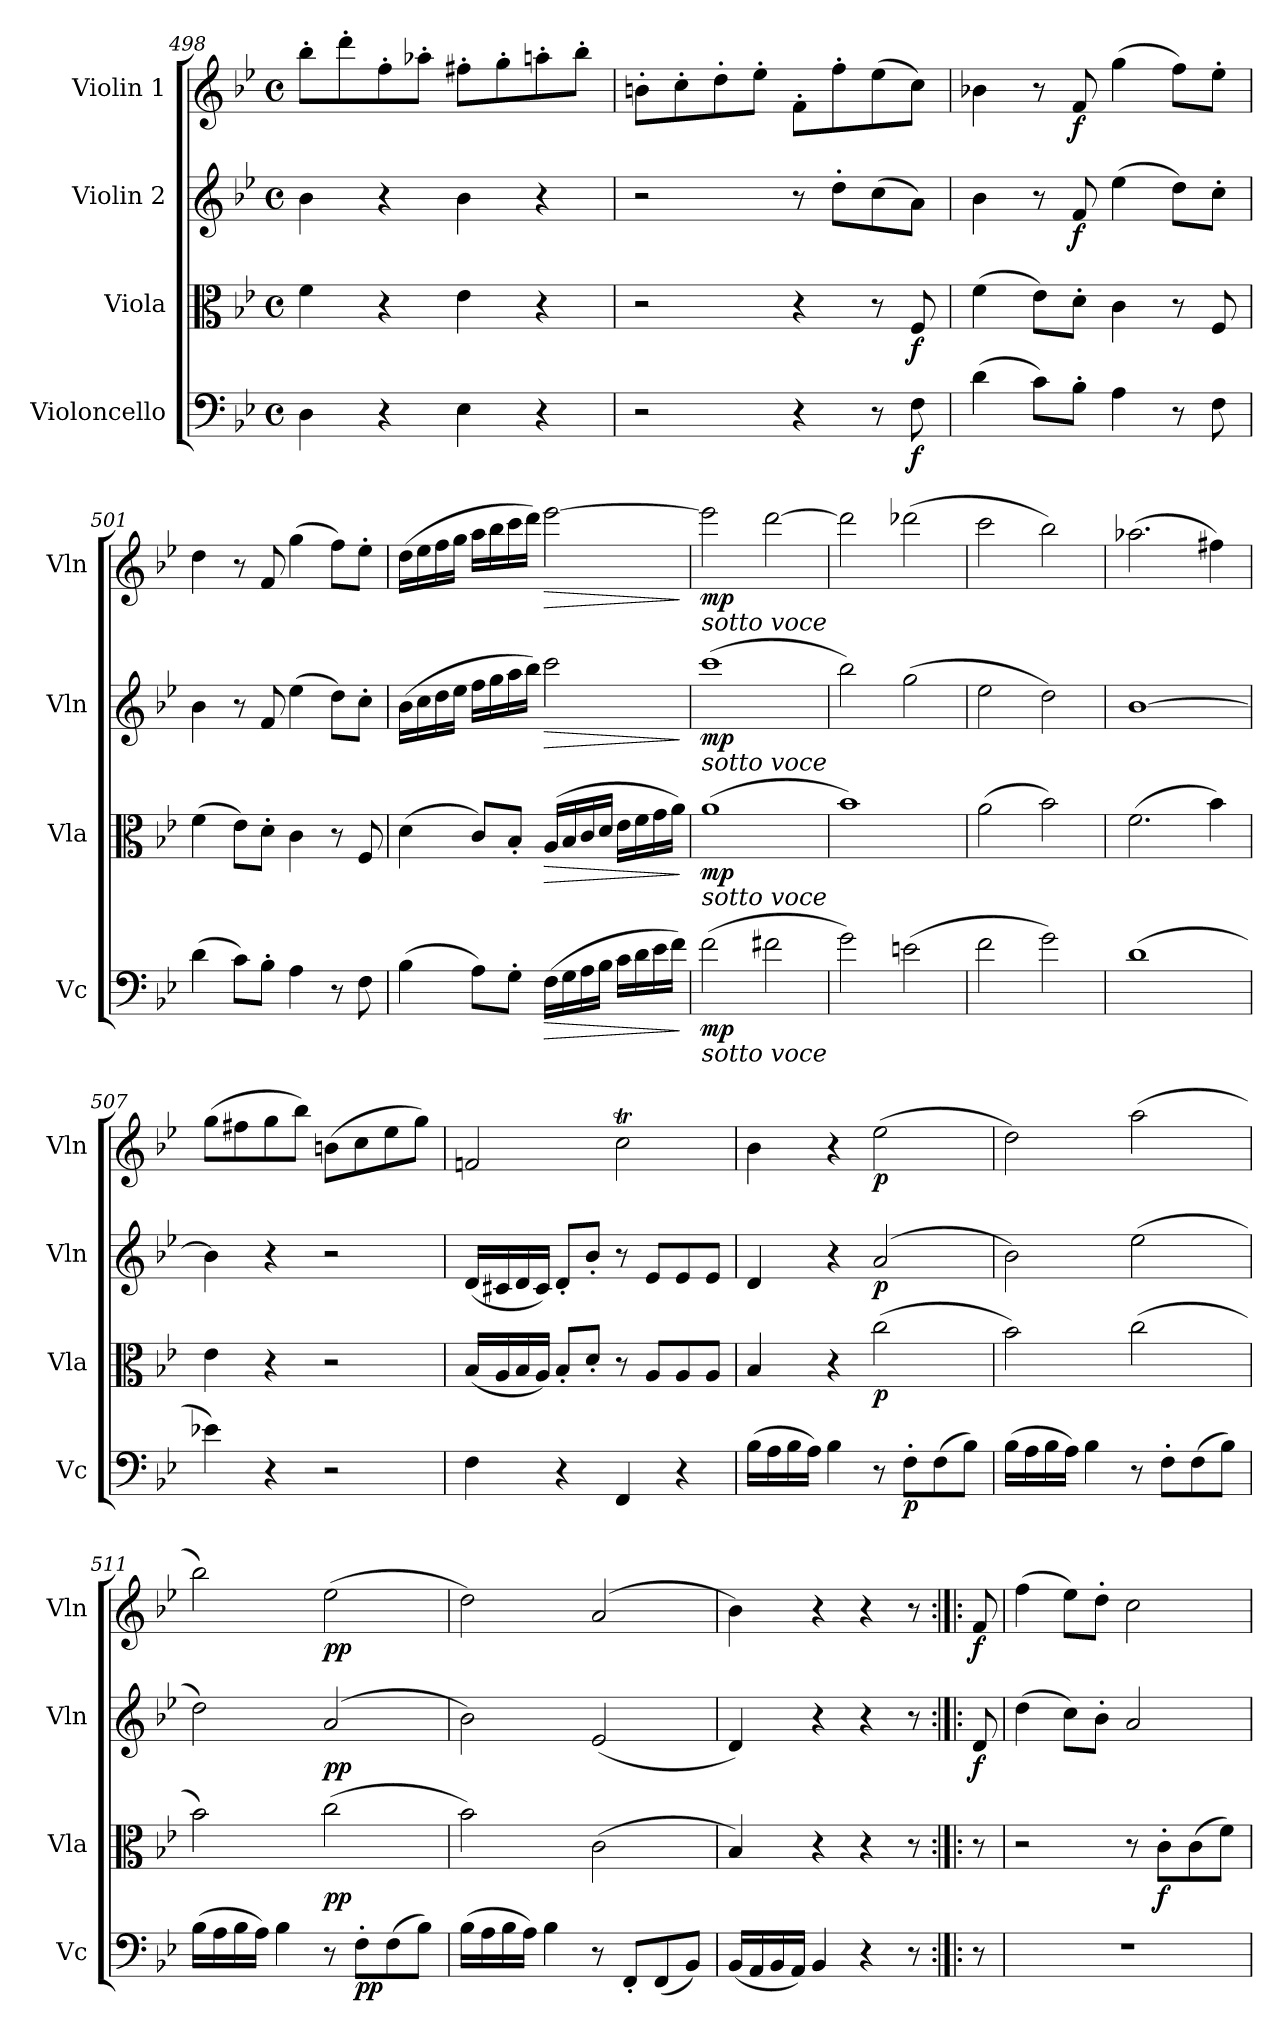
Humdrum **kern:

**kern	**dynam	**kern	**dynam	**kern	**dynam	**kern	**dynam
*part4	*part4	*part3	*part3	*part2	*part2	*part1	*part1
*staff4	*staff4	*staff3	*staff3	*staff2	*staff2	*staff1	*staff1
*I"Violoncello	*	*I"Viola	*	*I"Violin 2	*	*I"Violin 1	*
*I'Vc	*	*I'Vla	*	*I'Vln	*	*I'Vln	*
!!LO:LB:g=z
*clefF4	*	*clefC3	*	*clefG2	*	*clefG2	*
*k[b-e-]	*	*k[b-e-]	*	*k[b-e-]	*	*k[b-e-]	*
*M4/4	*	*M4/4	*	*M4/4	*	*M4/4	*
*met(c)	*	*met(c)	*	*met(c)	*	*met(c)	*
=498	=498	=498	=498	=498	=498	=498	=498
4D\	.	4f\	.	4b-\	.	8bb-'\L	.
.	.	.	.	.	.	8ddd'\	.
4r	.	4r	.	4r	.	8ff'\	.
.	.	.	.	.	.	8aa-X'\J	.
4E-\	.	4e-\	.	4b-\	.	8ff#X'\L	.
.	.	.	.	.	.	8gg'\	.
4r	.	4r	.	4r	.	8aan'\	.
.	.	.	.	.	.	8bb-'\J	.
=499	=499	=499	=499	=499	=499	=499	=499
2r	.	2r	.	2r	.	8bn'\L	.
.	.	.	.	.	.	8cc'\	.
.	.	.	.	.	.	8dd'\	.
.	.	.	.	.	.	8ee-'\J	.
4r	.	4r	.	8r	.	8f'\L	.
.	.	.	.	8dd'\L	.	8ff'\	.
8r	.	8r	.	(>8cc\	.	(>8ee-\	.
!	!LO:DY:b	!	!LO:DY:b	!	!	!	!
8F\	f	8F/	f	8a\J)	.	8cc\J)	.
=500	=500	=500	=500	=500	=500	=500	=500
(>4d\	.	(>4f\	.	4b-\	.	4b-X\	.
8c\L)	.	8e-\L)	.	8r	.	8r	.
!	!	!	!	!	!LO:DY:b	!	!LO:DY:b
8B-'\J	.	8d'\J	.	8f/	f	8f/	f
4A\	.	4c\	.	(>4ee-\	.	(>4gg\	.
8r	.	8r	.	8dd\L)	.	8ff\L)	.
8F\	.	8F/	.	8cc'\J	.	8ee-'\J	.
=501	=501	=501	=501	=501	=501	=501	=501
(>4d\	.	(>4f\	.	4b-\	.	4dd\	.
8c\L)	.	8e-\L)	.	8r	.	8r	.
8B-'\J	.	8d'\J	.	8f/	.	8f/	.
4A\	.	4c\	.	(>4ee-\	.	(>4gg\	.
8r	.	8r	.	8dd\L)	.	8ff\L)	.
8F\	.	8F/	.	8cc'\J	.	8ee-'\J	.
!!LO:PB:g=z
=502	=502	=502	=502	=502	=502	=502	=502
(>4B-\	.	(>4d\	.	(>16b-\LL	.	(>16dd\LL	.
.	.	.	.	16cc\	.	16ee-\	.
.	.	.	.	16dd\	.	16ff\	.
.	.	.	.	16ee-\JJ	.	16gg\JJ	.
8A\L)	.	8c/L)	.	16ff\LL	.	16aa\LL	.
.	.	.	.	16gg\	.	16bb-\	.
8G'\J	.	8B-'/J	.	16aa\	.	16ccc\	.
.	.	.	.	16bb-\JJ)	.	16ddd\JJ)	.
!	!LO:HP:b	!	!LO:HP:b	!	!LO:HP:b	!	!LO:HP:b
(>16F\LL	>	(>16A/LL	>	2ccc\	>	[2eee-\	>
16G\	.	16B-/	.	.	.	.	.
16A\	.	16c/	.	.	.	.	.
16B-\JJ	.	16d/JJ	.	.	.	.	.
16c\LL	.	16e-\LL	.	.	.	.	.
16d\	.	16f\	.	.	.	.	.
16e-\	.	16g\	.	.	.	.	.
16f\JJ)	.	16a\JJ)	.	.	.	.	.
.	]	.	]	.	]	.	]
=503	=503	=503	=503	=503	=503	=503	=503
!	!	!	!	!	!	!LO:TX:b:i:t=sotto voce	!
!	!	!	!	!LO:TX:b:i:t=sotto voce	!	!	!
!	!	!LO:TX:b:i:t=sotto voce	!	!	!	!	!
!LO:TX:b:i:t=sotto voce	!	!	!	!	!	!	!
!	!LO:DY:b	!	!LO:DY:b	!	!LO:DY:b	!	!LO:DY:b
(>2f\	mp	(>1a	mp	(>1ccc	mp	2eee-\]	mp
2f#X\	.	.	.	.	.	[2ddd\	.
=504	=504	=504	=504	=504	=504	=504	=504
2g\)	.	1b-)	.	2bb-\)	.	2ddd\]	.
(>2en\	.	.	.	(>2gg\	.	(>2ddd-X\	.
=505	=505	=505	=505	=505	=505	=505	=505
2f\	.	(>2a\	.	2ee-\	.	2ccc\	.
2g\)	.	2b-\)	.	2dd\)	.	2bb-\)	.
=506	=506	=506	=506	=506	=506	=506	=506
(>1d	.	(>2.f\	.	[1b-	.	(>2.aa-X\	.
.	.	4b-\)	.	.	.	4ff#X\)	.
=507	=507	=507	=507	=507	=507	=507	=507
4e-X\)	.	4e-\	.	4b-\]	.	(>8gg\L	.
.	.	.	.	.	.	8ff#X\	.
4r	.	4r	.	4r	.	8gg\	.
.	.	.	.	.	.	8bb-\J)	.
2r	.	2r	.	2r	.	(>8bn\L	.
.	.	.	.	.	.	8cc\	.
.	.	.	.	.	.	8ee-\	.
.	.	.	.	.	.	8gg\J)	.
!!LO:LB:g=z
=508	=508	=508	=508	=508	=508	=508	=508
4F\	.	(<16B-/LL	.	(<16d/LL	.	2fn/	.
.	.	16A/	.	16c#X/	.	.	.
.	.	16B-/	.	16d/	.	.	.
.	.	16A/JJ)	.	16c#/JJ)	.	.	.
4r	.	8B-'/L	.	8d'/L	.	.	.
.	.	8d'/J	.	8b-'/J	.	.	.
4FF/	.	8r	.	8r	.	2ccT\	.
.	.	8A/L	.	8e-/L	.	.	.
4r	.	8A/	.	8e-/	.	.	.
.	.	8A/J	.	8e-/J	.	.	.
=509	=509	=509	=509	=509	=509	=509	=509
(>16B-\LL	.	4B-/	.	4d/	.	4b-\	.
16A\	.	.	.	.	.	.	.
16B-\	.	.	.	.	.	.	.
16A\JJ)	.	.	.	.	.	.	.
4B-\	.	4r	.	4r	.	4r	.
!	!	!	!LO:DY:b	!	!LO:DY:b	!	!LO:DY:b
8r	.	(>2cc\	p	(>2a/	p	(>2ee-\	p
!	!LO:DY:b	!	!	!	!	!	!
8F'\L	p	.	.	.	.	.	.
(>8F\	.	.	.	.	.	.	.
8B-\J)	.	.	.	.	.	.	.
=510	=510	=510	=510	=510	=510	=510	=510
(>16B-\LL	.	2b-\)	.	2b-\)	.	2dd\)	.
16A\	.	.	.	.	.	.	.
16B-\	.	.	.	.	.	.	.
16A\JJ)	.	.	.	.	.	.	.
4B-\	.	.	.	.	.	.	.
8r	.	(>2cc\	.	(>2ee-\	.	(>2aa\	.
8F'\L	.	.	.	.	.	.	.
(>8F\	.	.	.	.	.	.	.
8B-\J)	.	.	.	.	.	.	.
=511	=511	=511	=511	=511	=511	=511	=511
(>16B-\LL	.	2b-\)	.	2dd\)	.	2bb-\)	.
16A\	.	.	.	.	.	.	.
16B-\	.	.	.	.	.	.	.
16A\JJ)	.	.	.	.	.	.	.
4B-\	.	.	.	.	.	.	.
!	!	!	!LO:DY:b	!	!LO:DY:b	!	!LO:DY:b
8r	.	(>2cc\	pp	(<2a/	pp	(>2ee-\	pp
!	!LO:DY:b	!	!	!	!	!	!
8F'\L	pp	.	.	.	.	.	.
(>8F\	.	.	.	.	.	.	.
8B-\J)	.	.	.	.	.	.	.
!!LO:LB:g=z
=512	=512	=512	=512	=512	=512	=512	=512
(>16B-\LL	.	2b-\)	.	2b-\)	.	2dd\)	.
16A\	.	.	.	.	.	.	.
16B-\	.	.	.	.	.	.	.
16A\JJ)	.	.	.	.	.	.	.
4B-\	.	.	.	.	.	.	.
8r	.	(>2c\	.	(<2e-/	.	(>2a/	.
8FF'/L	.	.	.	.	.	.	.
(<8FF/	.	.	.	.	.	.	.
8BB-/J)	.	.	.	.	.	.	.
=512X7	=512X7	=512X7	=512X7	=512X7	=512X7	=512X7	=512X7
(<16BB-/LL	.	4B-/)	.	4d/)	.	4b-\)	.
16AA/	.	.	.	.	.	.	.
16BB-/	.	.	.	.	.	.	.
16AA/JJ)	.	.	.	.	.	.	.
4BB-/	.	4r	.	4r	.	4r	.
4r	.	4r	.	4r	.	4r	.
8r	.	8r	.	8r	.	8r	.
=513:|!|:	=513:|!|:	=513:|!|:	=513:|!|:	=513:|!|:	=513:|!|:	=513:|!|:	=513:|!|:
!	!	!	!	!	!LO:DY:b	!	!LO:DY:b
8r	.	8r	.	8d/	f	8f/	f
=514	=514	=514	=514	=514	=514	=514	=514
1r	.	2r	.	(>4dd\	.	(>4ff\	.
.	.	.	.	8cc\L)	.	8ee-\L)	.
.	.	.	.	8b-'\J	.	8dd'\J	.
.	.	8r	.	2a/	.	2cc\	.
!	!	!	!LO:DY:b	!	!	!	!
.	.	8c'\L	f	.	.	.	.
.	.	(>8c\	.	.	.	.	.
.	.	8f\J)	.	.	.	.	.
=	=	=	=	=	=	=	=
*-	*-	*-	*-	*-	*-	*-	*-
